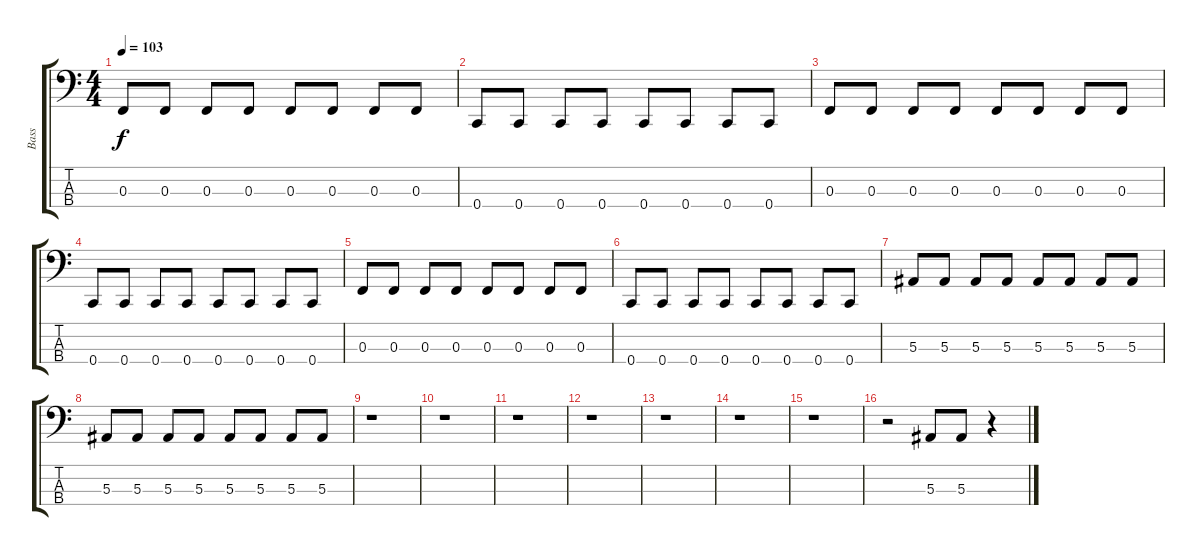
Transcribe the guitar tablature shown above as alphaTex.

\track ("Bass" "Bass") {instrument electricbassfinger}
\staff {score tabs}
\tuning (Eb2 Bb1 F1 C1) {hide}
\ts (4 4)
\tempo 103
\clef f4
\ks c
0.3.8{dy f} 0.3.8 0.3.8 0.3.8 0.3.8 0.3.8 0.3.8 0.3.8 |
0.4.8 0.4.8 0.4.8 0.4.8 0.4.8 0.4.8 0.4.8 0.4.8 |
0.3.8 0.3.8 0.3.8 0.3.8 0.3.8 0.3.8 0.3.8 0.3.8 |
0.4.8 0.4.8 0.4.8 0.4.8 0.4.8 0.4.8 0.4.8 0.4.8 |
0.3.8 0.3.8 0.3.8 0.3.8 0.3.8 0.3.8 0.3.8 0.3.8 |
0.4.8 0.4.8 0.4.8 0.4.8 0.4.8 0.4.8 0.4.8 0.4.8 |
5.3.8 5.3.8 5.3.8 5.3.8 5.3.8 5.3.8 5.3.8 5.3.8 |
5.3.8 5.3.8 5.3.8 5.3.8 5.3.8 5.3.8 5.3.8 5.3.8 |
r.1 |
r.1 |
r.1 |
r.1 |
r.1 |
r.1 |
r.1 |
r.2 5.3.8 5.3.8 r.4
